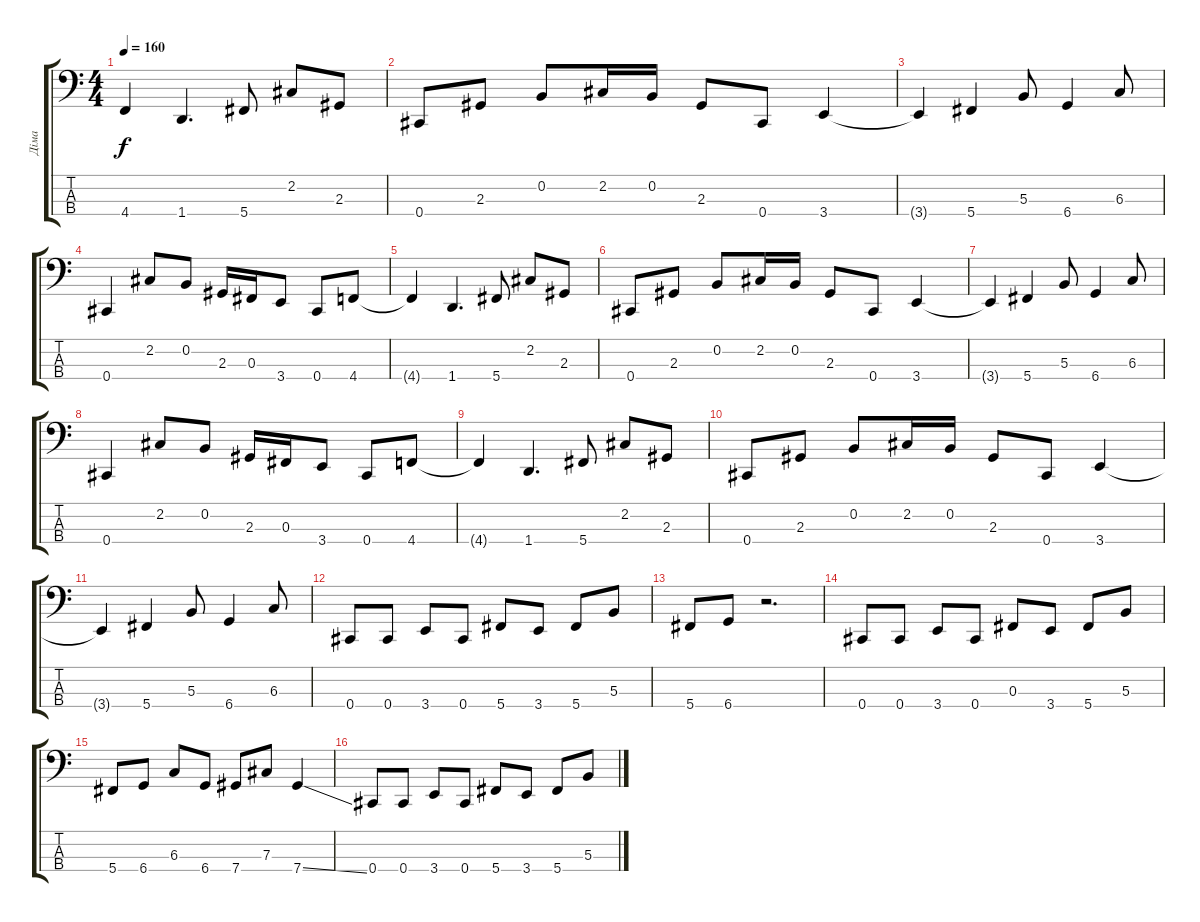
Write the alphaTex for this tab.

\track ("Діма" "Діма") {instrument electricbassfinger}
\staff {score tabs}
\tuning (E2 B1 Gb1 Db1) {hide}
\ts (4 4)
\tempo 160
\clef f4
\ks c
4.4{t}.4{dy f} 1.4.4{d} 5.4.8 2.2.8 2.3.8 |
0.4.8 2.3.8 0.2.8 2.2.16 0.2.16 2.3.8 0.4.8 3.4.4 |
3.4{t}.4 5.4.4 5.3.8 6.4.4 6.3.8 |
0.4.4 2.2.8 0.2.8 2.3.16 0.3.16 3.4.8 0.4.8 4.4.8 |
4.4{t}.4 1.4.4{d} 5.4.8 2.2.8 2.3.8 |
0.4.8 2.3.8 0.2.8 2.2.16 0.2.16 2.3.8 0.4.8 3.4.4 |
3.4{t}.4 5.4.4 5.3.8 6.4.4 6.3.8 |
0.4.4 2.2.8 0.2.8 2.3.16 0.3.16 3.4.8 0.4.8 4.4.8 |
4.4{t}.4 1.4.4{d} 5.4.8 2.2.8 2.3.8 |
0.4.8 2.3.8 0.2.8 2.2.16 0.2.16 2.3.8 0.4.8 3.4.4 |
3.4{t}.4 5.4.4 5.3.8 6.4.4 6.3.8 |
0.4.8 0.4.8 3.4.8 0.4.8 5.4.8 3.4.8 5.4.8 5.3.8 |
5.4.8 6.4.8 r.2{d} |
0.4.8 0.4.8 3.4.8 0.4.8 0.3.8 3.4.8 5.4.8 5.3.8 |
5.4.8 6.4.8 6.3.8 6.4.8 7.4.8 7.3.8 7.4{ss}.4 |
0.4.8 0.4.8 3.4.8 0.4.8 5.4.8 3.4.8 5.4.8 5.3.8
